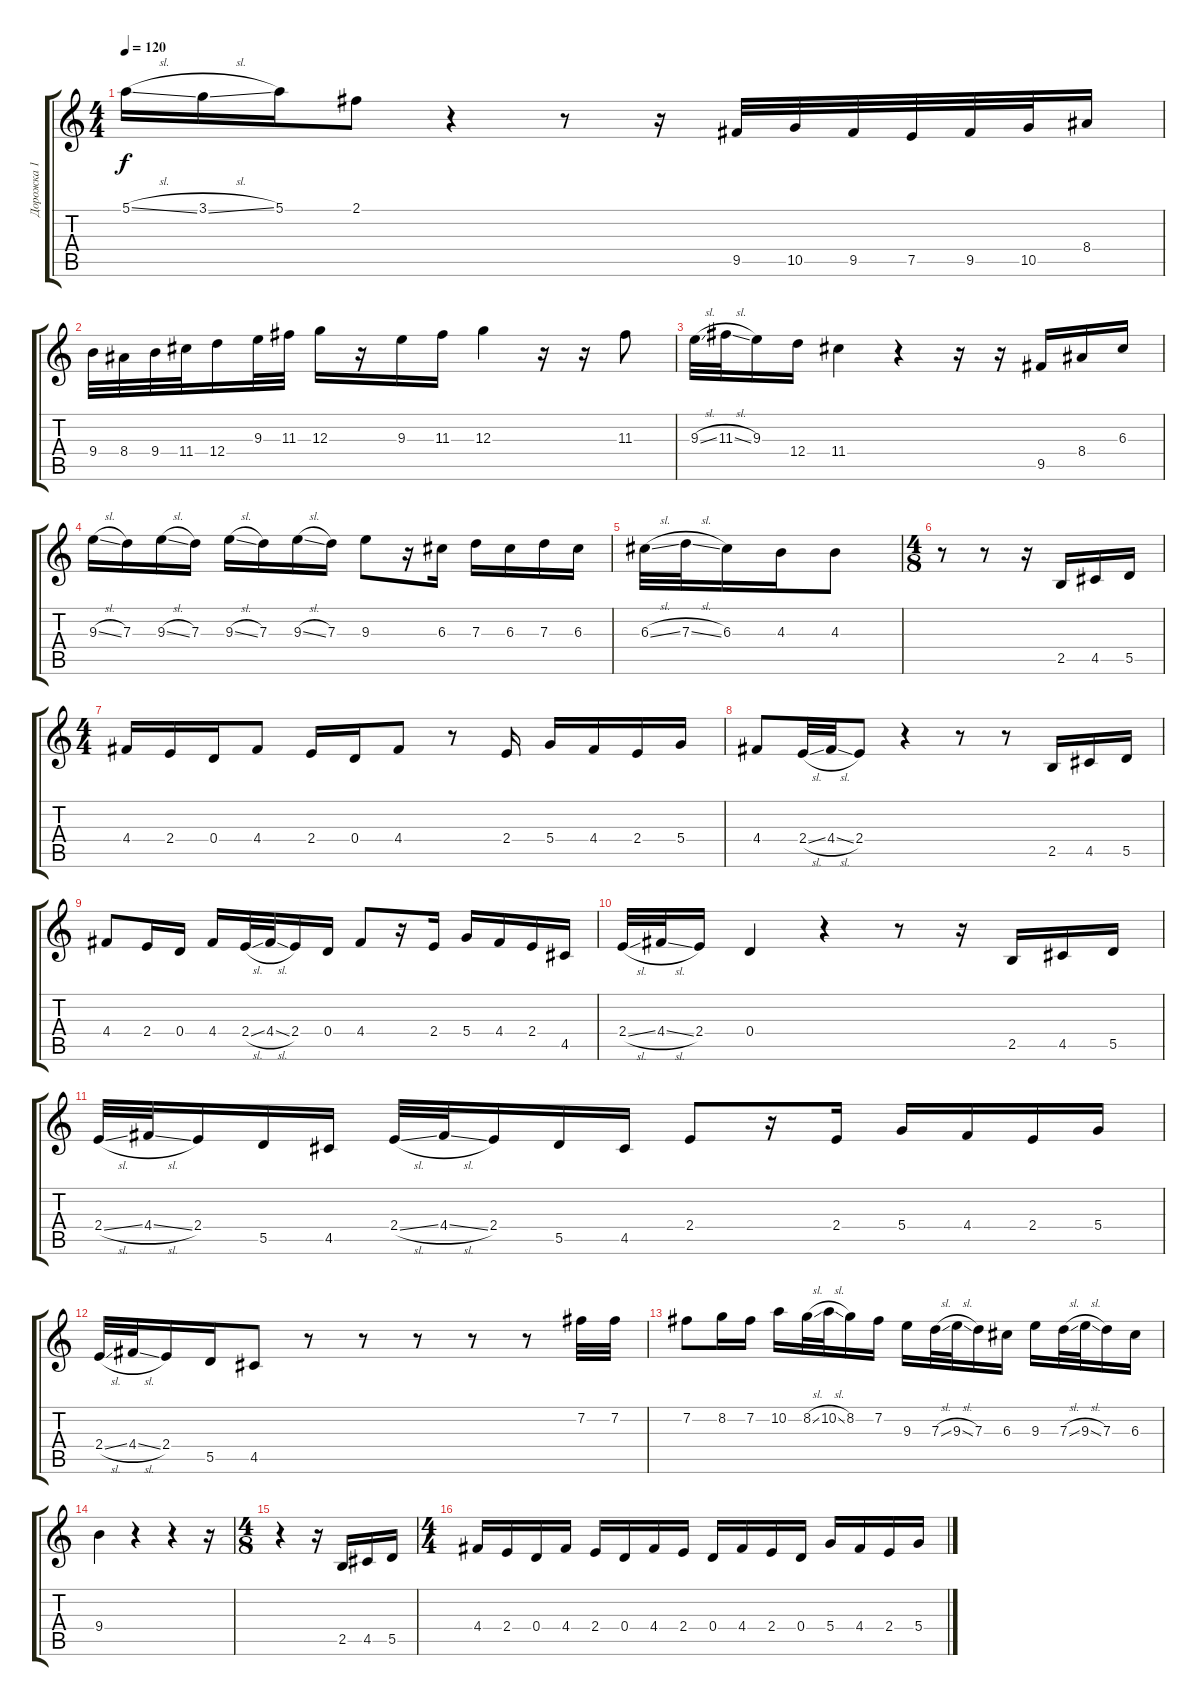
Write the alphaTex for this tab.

\track ("Дорожка 1" "Дорожка 1") {instrument acousticguitarsteel}
\staff {score tabs}
\tuning (E4 B3 G3 D3 A2 E2) {hide}
\ts (4 4)
\tempo 120
\clef g2
\ks c
5.1{sl}.16{dy f} 3.1{sl}.16 5.1.16 2.1.8 r.4 r.8 r.16 9.5.32 10.5.32 9.5.32 7.5.32 9.5.32 10.5.32 8.4.16 |
9.4.32 8.4.32 9.4.32 11.4.32 12.4.16 9.3.32 11.3.32 12.3.16 r.16 9.3.16 11.3.16 12.3.4 r.16 r.16 11.3.8 |
9.3{sl}.32 11.3{sl}.32 9.3.16 12.4.16 11.4.4 r.4 r.16 r.16 9.5.16 8.4.16 6.3.16 |
9.3{sl}.16 7.3.16 9.3{sl}.16 7.3.16 9.3{sl}.16 7.3.16 9.3{sl}.16 7.3.16 9.3.8 r.16 6.3.16 7.3.16 6.3.16 7.3.16 6.3.16 |
6.3{sl}.32 7.3{sl}.32 6.3.16 4.3.16 4.3.8 |
\ts (4 8)
r.8 r.8 r.16 2.5.16 4.5.16 5.5.16 |
\ts (4 4)
4.4.16 2.4.16 0.4.16 4.4.8 2.4.16 0.4.16 4.4.8 r.8 2.4.16 5.4.16 4.4.16 2.4.16 5.4.16 |
4.4.8 2.4{sl}.32 4.4{sl}.32 2.4.8 r.4 r.8 r.8 2.5.16 4.5.16 5.5.16 |
4.4.8 2.4.16 0.4.16 4.4.16 2.4{sl}.32 4.4{sl}.32 2.4.16 0.4.16 4.4.8 r.16 2.4.16 5.4.16 4.4.16 2.4.16 4.5.16 |
2.4{sl}.32 4.4{sl}.32 2.4.16 0.4.4 r.4 r.8 r.16 2.5.16 4.5.16 5.5.16 |
2.4{sl}.32 4.4{sl}.32 2.4.16 5.5.16 4.5.16 2.4{sl}.32 4.4{sl}.32 2.4.16 5.5.16 4.5.16 2.4.8 r.16 2.4.16 5.4.16 4.4.16 2.4.16 5.4.16 |
2.4{sl}.32 4.4{sl}.32 2.4.16 5.5.16 4.5.8 r.8 r.8 r.8 r.8 r.8 7.2.32 7.2.32 |
7.2.8 8.2.16 7.2.16 10.2.16 8.2{sl}.32 10.2{sl}.32 8.2.16 7.2.16 9.3.16 7.3{sl}.32 9.3{sl}.32 7.3.16 6.3.16 9.3.16 7.3{sl}.32 9.3{sl}.32 7.3.16 6.3.16 |
9.4.4 r.4 r.4 r.16 |
\ts (4 8)
r.4 r.16 2.5.16 4.5.16 5.5.16 |
\ts (4 4)
4.4.16 2.4.16 0.4.16 4.4.16 2.4.16 0.4.16 4.4.16 2.4.16 0.4.16 4.4.16 2.4.16 0.4.16 5.4.16 4.4.16 2.4.16 5.4.16
